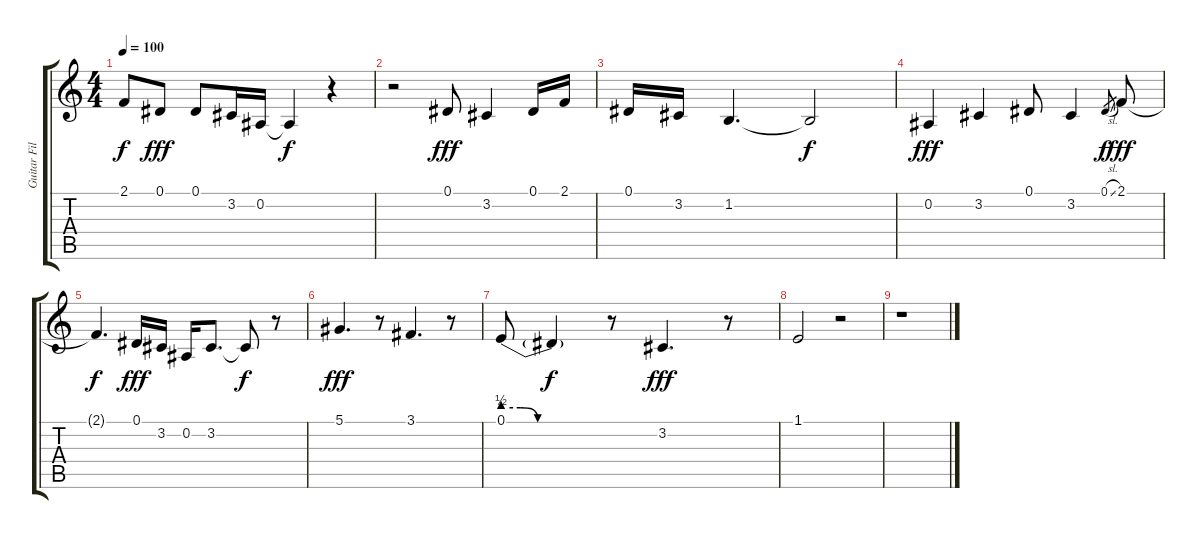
\track ("Guitar Fills 1" "Guitar Fil") {instrument lead6voice}
\staff {score tabs}
\tuning (Eb4 Bb3 Gb3 Db3 Ab2 Eb2) {hide}
\ts (4 4)
\tempo 100
\clef g2
\ks c
2.1{t}.8{dy f} 0.1.8{dy fff} 0.1.8 3.2.16 0.2.16 0.2{t}.4{dy f} r.4 |
r.2 0.1.8{dy fff} 3.2.4 0.1.16 2.1.16 |
0.1.16 3.2.16 1.2.4{d} 1.2{t}.2{dy f} |
0.2.4{dy fff} 3.2.4 0.1.8 3.2.4 0.1{sl}.8{gr dy f} 2.1.8{dy fff} |
2.1{t}.4{d dy f} 0.1.16{dy fff} 3.2.16 0.2.16 3.2.8{d} 3.2{t}.8{dy f} r.8 |
5.1.4{d dy fff} r.8 3.1.4{d} r.8 |
0.1{be (custom 0 2 10 2 20 0 40 0 60 0)}.8 0.1{t}.4{dy f} r.8 3.2.4{d dy fff} r.8 |
1.1.2 r.2 |
r.1
